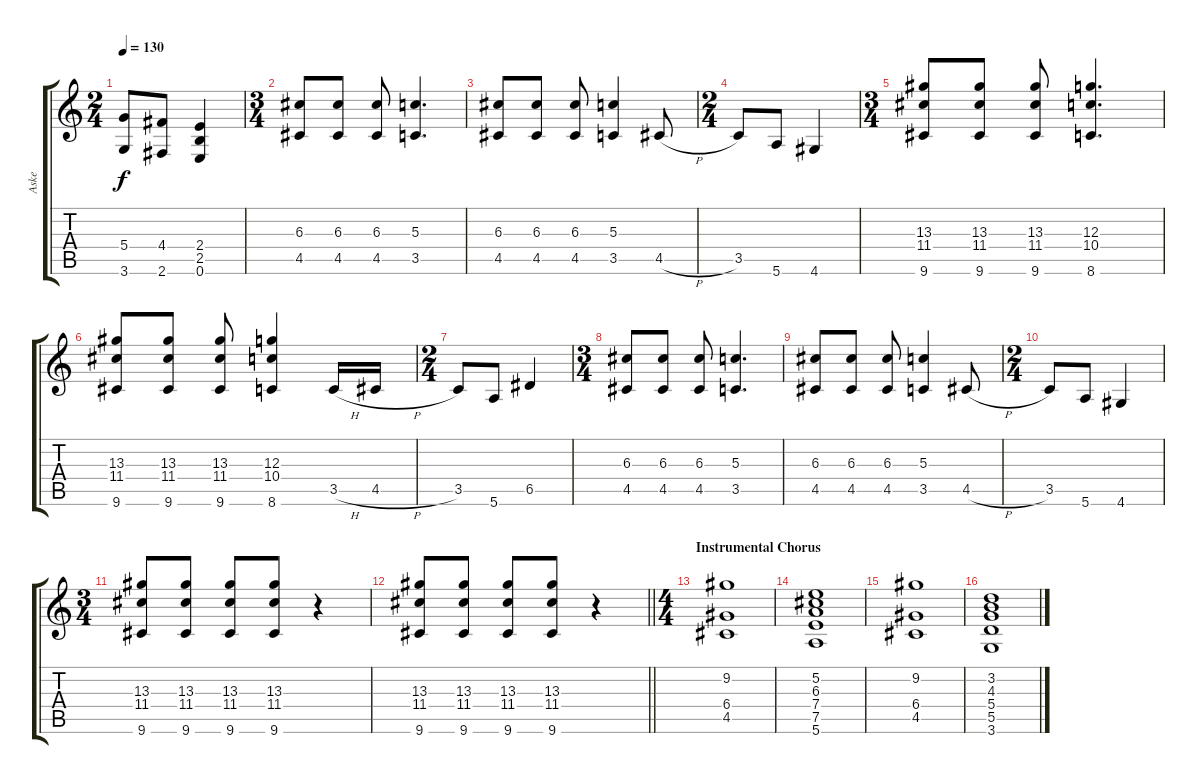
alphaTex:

\track ("Aske" "Aske") {instrument overdrivenguitar}
\staff {score tabs}
\tuning (E4 B3 G3 D3 A2 E2) {hide}
\ts (2 4)
\tempo 130
\clef g2
\ks c
(5.4 3.6).8{dy f} (4.4 2.6).8 (2.4 2.5 0.6).4 |
\ts (3 4)
(6.3 4.5).8 (6.3 4.5).8 (6.3 4.5).8 (5.3 3.5).4{d} |
(6.3 4.5).8 (6.3 4.5).8 (6.3 4.5).8 (5.3 3.5).4 4.5{h}.8 |
\ts (2 4)
3.5.8 5.6.8 4.6.4 |
\ts (3 4)
(13.3 11.4 9.6).8 (13.3 11.4 9.6).8 (13.3 11.4 9.6).8 (12.3 10.4 8.6).4{d} |
(13.3 11.4 9.6).8 (13.3 11.4 9.6).8 (13.3 11.4 9.6).8 (12.3 10.4 8.6).4 3.5{h}.16 4.5{h}.16 |
\ts (2 4)
3.5.8 5.6.8 6.5.4 |
\ts (3 4)
(6.3 4.5).8 (6.3 4.5).8 (6.3 4.5).8 (5.3 3.5).4{d} |
(6.3 4.5).8 (6.3 4.5).8 (6.3 4.5).8 (5.3 3.5).4 4.5{h}.8 |
\ts (2 4)
3.5.8 5.6.8 4.6.4 |
\ts (3 4)
(13.3 11.4 9.6).8 (13.3 11.4 9.6).8 (13.3 11.4 9.6).8 (13.3 11.4 9.6).8 r.4 |
\barLineRight lightlight
(13.3 11.4 9.6).8 (13.3 11.4 9.6).8 (13.3 11.4 9.6).8 (13.3 11.4 9.6).8 r.4 |
\ts (4 4)
\section ("" "Instrumental Chorus")
(9.2 6.4 4.5).1 |
(5.2 6.3 7.4 7.5 5.6).1 |
(9.2 6.4 4.5).1 |
(3.2 4.3 5.4 5.5 3.6).1
